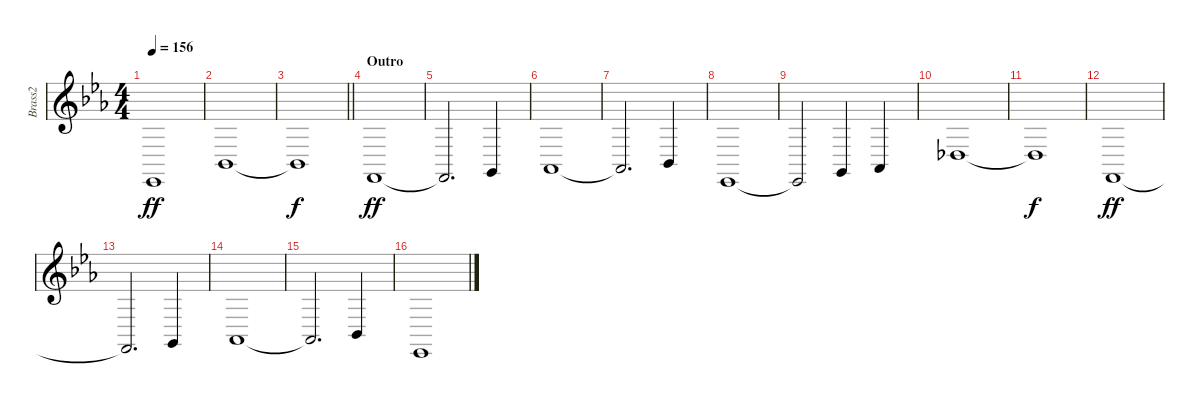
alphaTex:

\track ("Brass2" "Brass2") {instrument trombone}
\staff {score}
\tuning (D4 A3 F3 C3 G2 C2) {hide}
\ts (4 4)
\tempo 156
\clef g2
\ks cminor
3.6{t}.1{dy ff} |
3.5.1 |
\barLineRight lightlight
3.5{t}.1{dy f} |
\section ("" "Outro")
5.6.1{dy ff} |
5.6{t}.2{d} 0.5.4 |
1.5.1 |
1.5{t}.2{d} 3.5.4 |
3.6.1 |
3.6{t}.2 0.5.4 1.5.4 |
1.4.1 |
1.4{t}.1{dy f} |
5.6.1{dy ff} |
5.6{t}.2{d} 0.5.4 |
1.5.1 |
1.5{t}.2{d} 3.5.4 |
3.6.1
